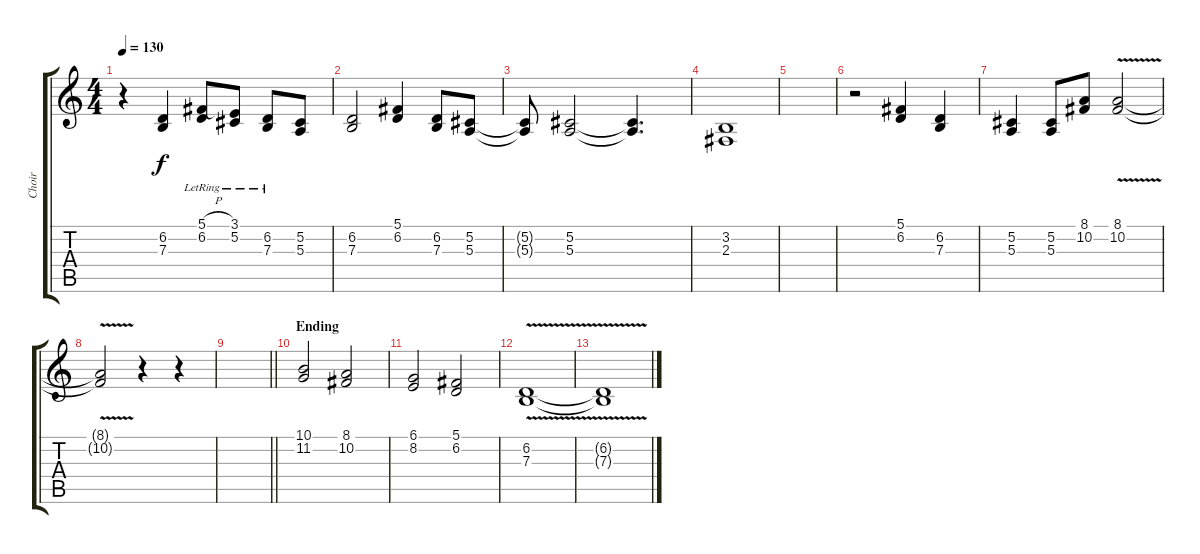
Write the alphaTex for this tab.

\track ("Choir" "Choir") {instrument choiraahs}
\staff {score tabs}
\tuning (Db4 Ab3 E3 B2 Gb2 B1) {hide}
\ts (4 4)
\tempo 130
\clef g2
\ks c
r.4{dy f} (6.2 7.3).4 (5.1{h lr} 6.2).8 (3.1{lr} 5.2).8 (6.2{lr} 7.3).8 (5.2 5.3).8 |
(6.2 7.3).2 (5.1 6.2).4 (6.2 7.3).8 (5.2 5.3).8 |
(5.2{t} 5.3{t}).8 (5.2 5.3).2 (5.2{t} 5.3{t}).4{d} |
(3.2 2.3).1 |
|
r.2 (5.1 6.2).4 (6.2 7.3).4 |
(5.2 5.3).4 (5.2 5.3).8 (8.1 10.2).8 (8.1{v} 10.2{v}).2 |
(8.1{t} 10.2{t}).2 r.4 r.4 |
\barLineRight lightlight
|
\section ("" "Ending")
(10.1 11.2).2 (8.1 10.2).2 |
(6.1 8.2).2 (5.1 6.2).2 |
(6.2{v} 7.3{v}).1 |
(6.2{t} 7.3{t}).1
